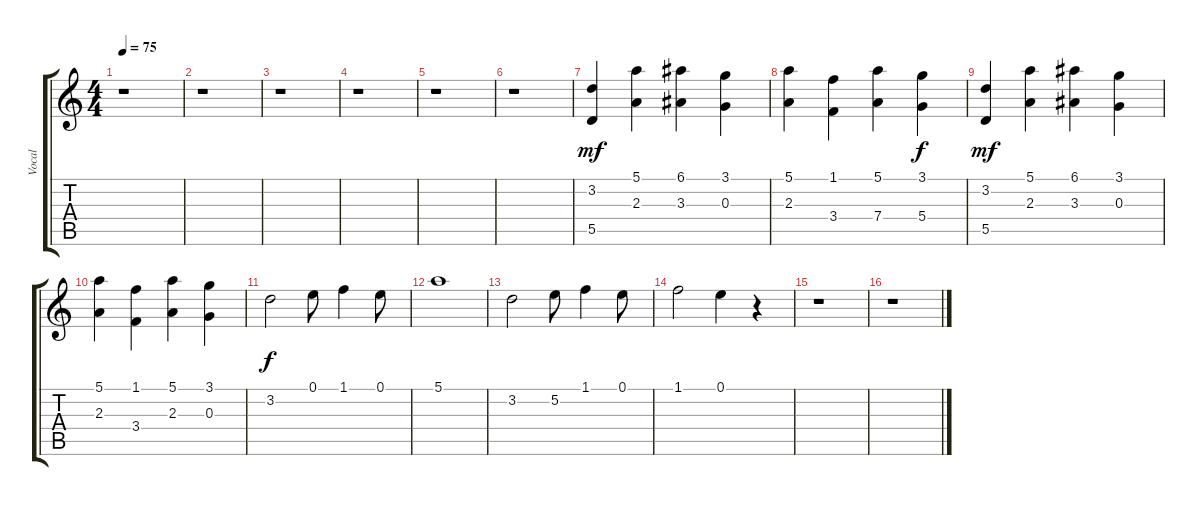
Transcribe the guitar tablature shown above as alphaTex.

\track ("Vocal" "Vocal") {instrument overdrivenguitar}
\staff {score tabs}
\tuning (E4 B3 G3 D3 A2 E2) {hide}
\ts (4 4)
\tempo 75
\clef g2
\ks c
r.1{dy f} |
r.1 |
r.1 |
r.1 |
r.1 |
r.1 |
(3.2 5.5).4{dy mf} (5.1 2.3).4 (6.1 3.3).4 (3.1 0.3).4 |
(5.1 2.3).4 (1.1 3.4).4 (5.1 7.4).4 (3.1 5.4).4{dy f} |
(3.2 5.5).4{dy mf} (5.1 2.3).4 (6.1 3.3).4 (3.1 0.3).4 |
(5.1 2.3).4 (1.1 3.4).4 (5.1 2.3).4 (3.1 0.3).4 |
3.2.2{dy f} 0.1.8 1.1.4 0.1.8 |
5.1.1 |
3.2.2 5.2.8 1.1.4 0.1.8 |
1.1.2 0.1.4 r.4 |
r.1 |
r.1
